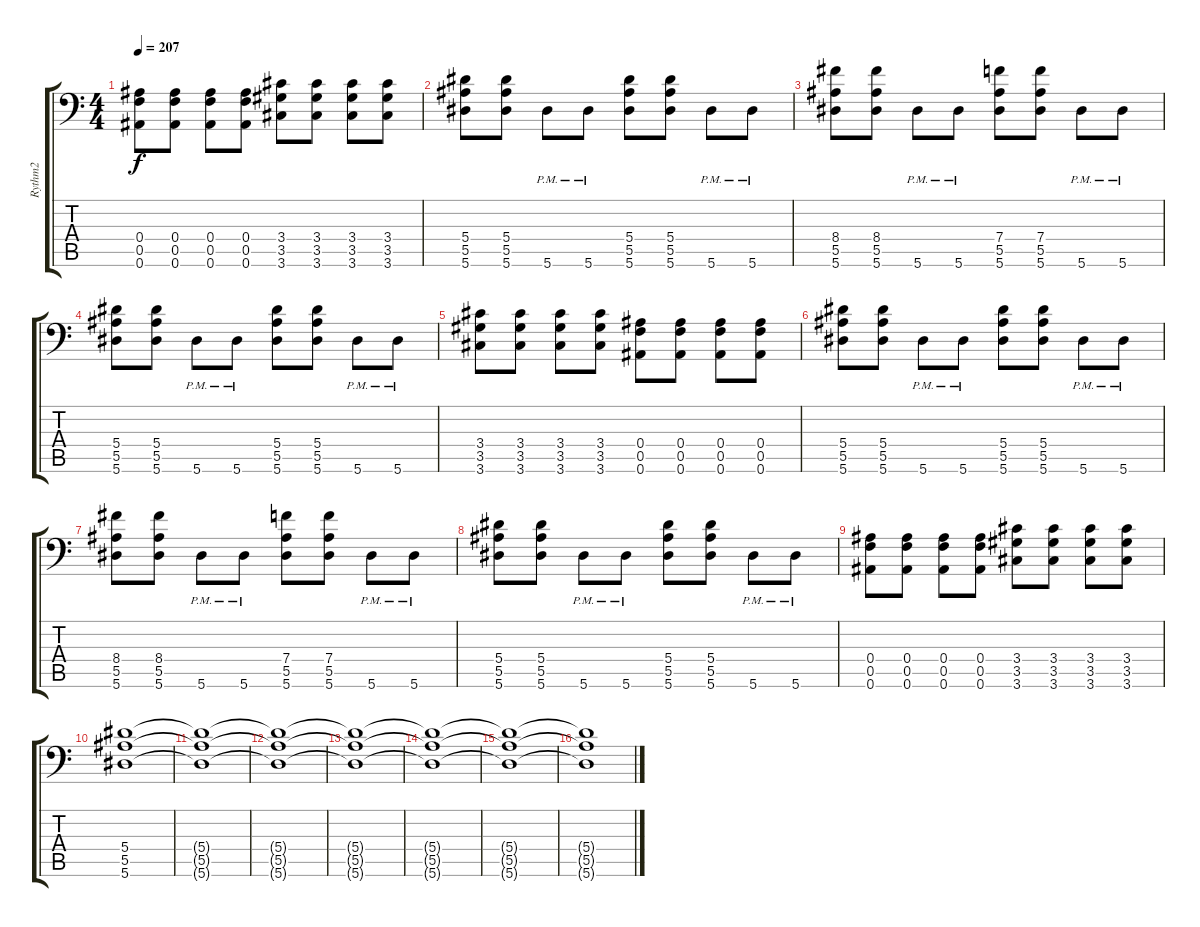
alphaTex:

\track ("Rythm2" "Rythm2") {instrument distortionguitar}
\staff {score tabs}
\tuning (C4 G3 Eb3 Bb2 F2 Bb1) {hide}
\ts (4 4)
\tempo 207
\clef f4
\ks c
(0.4 0.5 0.6).8{dy f} (0.4 0.5 0.6).8 (0.4 0.5 0.6).8 (0.4 0.5 0.6).8 (3.4 3.5 3.6).8 (3.4 3.5 3.6).8 (3.4 3.5 3.6).8 (3.4 3.5 3.6).8 |
(5.4 5.5 5.6).8{volume 13} (5.4 5.5 5.6).8 5.6{pm}.8 5.6{pm}.8 (5.4 5.5 5.6).8 (5.4 5.5 5.6).8 5.6{pm}.8 5.6{pm}.8 |
(8.4 5.5 5.6).8 (8.4 5.5 5.6).8 5.6{pm}.8 5.6{pm}.8 (7.4 5.5 5.6).8 (7.4 5.5 5.6).8 5.6{pm}.8 5.6{pm}.8 |
(5.4 5.5 5.6).8 (5.4 5.5 5.6).8 5.6{pm}.8 5.6{pm}.8 (5.4 5.5 5.6).8 (5.4 5.5 5.6).8 5.6{pm}.8 5.6{pm}.8 |
(3.4 3.5 3.6).8 (3.4 3.5 3.6).8 (3.4 3.5 3.6).8 (3.4 3.5 3.6).8 (0.4 0.5 0.6).8 (0.4 0.5 0.6).8 (0.4 0.5 0.6).8 (0.4 0.5 0.6).8 |
(5.4 5.5 5.6).8{volume 13} (5.4 5.5 5.6).8 5.6{pm}.8 5.6{pm}.8 (5.4 5.5 5.6).8 (5.4 5.5 5.6).8 5.6{pm}.8 5.6{pm}.8 |
(8.4 5.5 5.6).8 (8.4 5.5 5.6).8 5.6{pm}.8 5.6{pm}.8 (7.4 5.5 5.6).8 (7.4 5.5 5.6).8 5.6{pm}.8 5.6{pm}.8 |
(5.4 5.5 5.6).8 (5.4 5.5 5.6).8 5.6{pm}.8 5.6{pm}.8 (5.4 5.5 5.6).8 (5.4 5.5 5.6).8 5.6{pm}.8 5.6{pm}.8 |
(0.4 0.5 0.6).8 (0.4 0.5 0.6).8 (0.4 0.5 0.6).8 (0.4 0.5 0.6).8 (3.4 3.5 3.6).8 (3.4 3.5 3.6).8 (3.4 3.5 3.6).8 (3.4 3.5 3.6).8 |
(5.4 5.5 5.6).1 |
(5.4{t} 5.5{t} 5.6{t}).1 |
(5.4{t} 5.5{t} 5.6{t}).1 |
(5.4{t} 5.5{t} 5.6{t}).1 |
(5.4{t} 5.5{t} 5.6{t}).1 |
(5.4{t} 5.5{t} 5.6{t}).1 |
(5.4{t} 5.5{t} 5.6{t}).1
